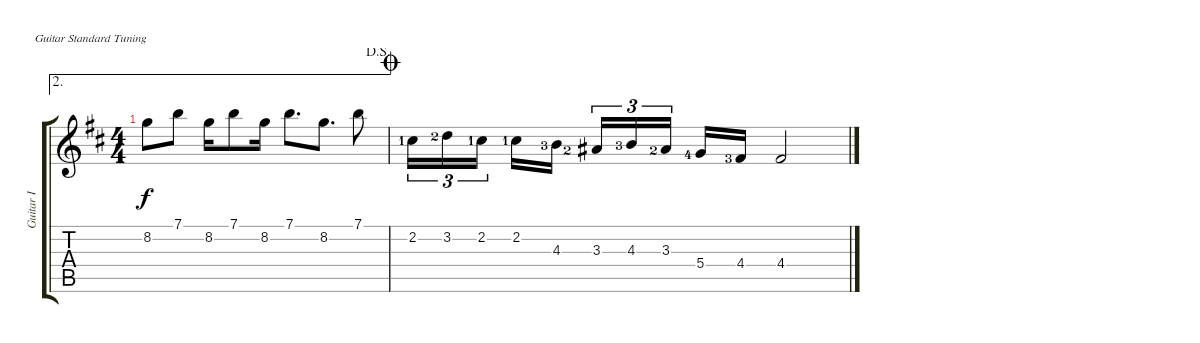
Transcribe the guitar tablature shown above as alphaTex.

\bracketExtendMode groupsimilarinstruments
\multiTrackTrackNamePolicy hidden
\firstSystemTrackNameMode fullname
\otherSystemsTrackNameMode fullname
\otherSystemsTrackNameOrientation horizontal
\defaultBarNumberDisplay FirstOfSystem
\track ("Guitar I" "S-Gt") {instrument acousticguitarsteel}
\staff {score tabs}
\tuning (E4 B3 G3 D3 A2 E2)
\ae 2
\ts (4 4)
\jump dalsegno
\tempo (90 hide)
\clef g2
\ks d
8.2.8{dy f} 7.1.8 8.2.16 7.1.8 8.2.16 7.1.8{d} 8.2.8{d} 7.1.8 |
\jump coda
2.2{lf 2}.16{tu (3 2)} 3.2{lf 3}.16{tu (3 2)} 2.2{lf 2}.16{tu (3 2)} 2.2{lf 2}.16 4.3{lf 4}.16 3.3{lf 3}.16{tu (3 2)} 4.3{lf 4}.16{tu (3 2)} 3.3{lf 3}.16{tu (3 2)} 5.4{lf 5}.16 4.4{lf 4}.16 4.4.2
